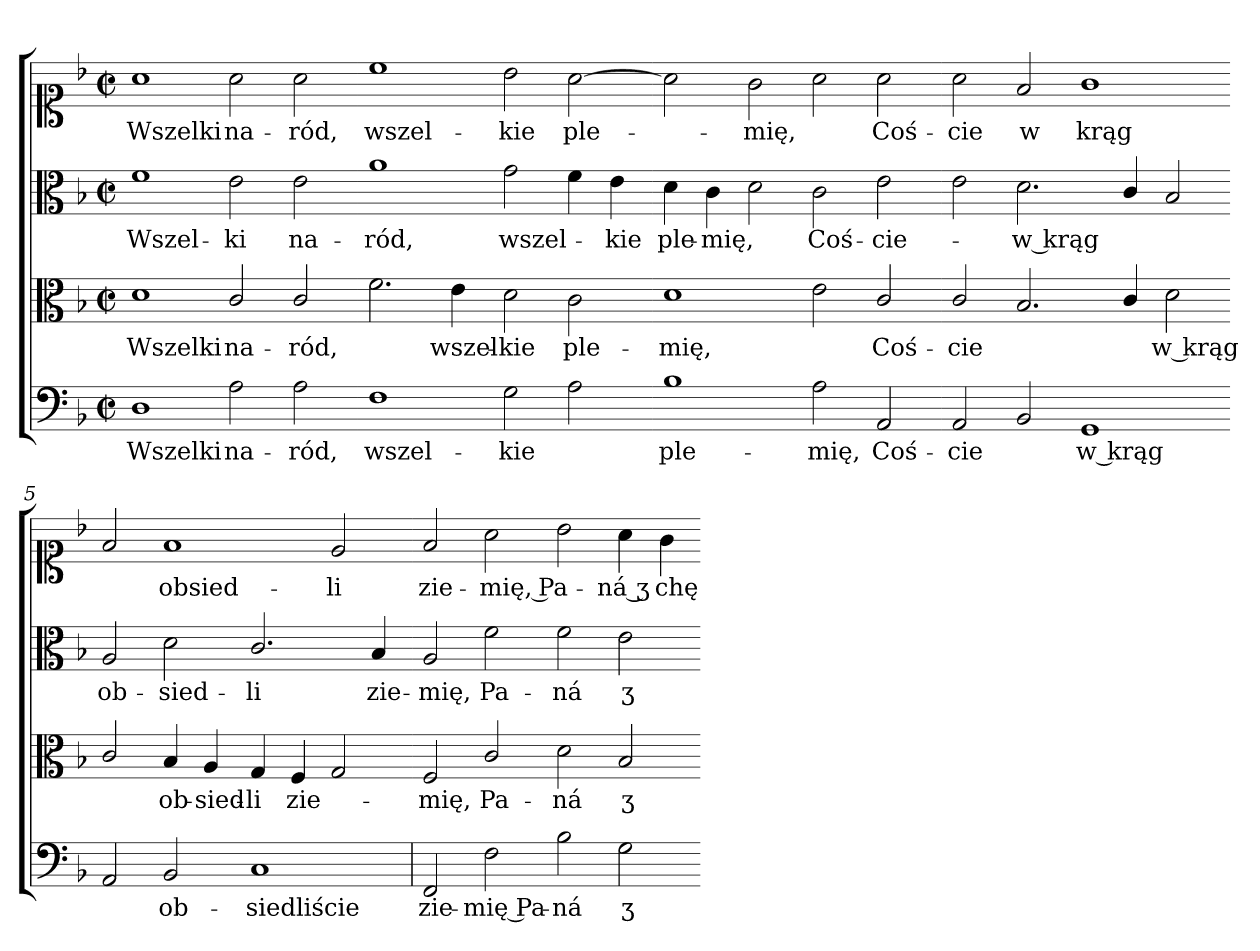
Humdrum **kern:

**kern	**text	**kern	**text	**kern	**text	**kern	**text
*part4	*part4	*part3	*part3	*part2	*part2	*part1	*part1
*staff4	*staff4	*staff3	*staff3	*staff2	*staff2	*staff1	*staff1
*clefF4	*	*clefC3	*	*clefC3	*	*clefC1	*
*k[b-]	*	*k[b-]	*	*k[b-]	*	*k[b-]	*
*M4/2	*	*M4/2	*	*M4/2	*	*M4/2	*
*met(c|)	*	*met(c|)	*	*met(c|)	*	*met(c|)	*
=1	=1	=1	=1	=1	=1	=1	=1
1D\	Wszelki	1d\	Wszelki	1f\	Wszel-	1a\	Wszelki
2A\	na-	2c/	na-	2e\	-ki	2a\	na-
2A\	-ród,	2c/	-ród,	2e\	na-	2a\	-ród,
=2-	=2-	=2-	=2-	=2-	=2-	=2-	=2-
1F\	wszel-	2.f\	.	1a\	-ród,	1cc\	wszel-
.	.	4e\	wszel-	.	.	.	.
2G\	-kie	2d\	-kie	2g\	wszel-	2b-\	-kie
2A\	.	2c\	ple-	4f\	.	[2a\	ple-
.	.	.	.	4e\	-kie	.	.
=3-	=3-	=3-	=3-	=3-	=3-	=3-	=3-
1B-\	ple-	1d\	-mię,	4d\	ple-	2a\]	.
.	.	.	.	4c\	-mię,	.	.
.	.	.	.	2d\	.	2g\	-mię,
2A\	-mię,	2e\	.	2c\	Coś-	2a\	.
2AA/	Coś-	2c/	Coś-	2e\	-cie-	2a\	Coś-
=4-	=4-	=4-	=4-	=4-	=4-	=4-	=4-
2AA/	-cie	2c/	-cie	2e\	.	2a\	-cie
2BB-/	.	2.B-/	.	2.d\	w krąg	2f/	w
1GG/	w krąg	.	.	.	.	1g\	krąg
.	.	4c/	.	4c/	.	.	.
.	.	2d\	w krąg	2B-/	.	.	.
=5-	=5-	=5-	=5-	=5-	=5-	=5-	=5-
2AA/	.	2c/	.	2A/	ob-	2f/	.
2BB-/	ob-	4B-/	ob-	2d\	-sied-	1f/	obsied-
.	.	4A/	-sied-	.	.	.	.
1C/	-siedliście	4G/	-li	2.c/	-li	.	.
.	.	4F/	zie-	.	.	.	.
.	.	2G/	.	.	.	2e/	-li
.	.	.	.	4B-/	zie-	.	.
=6	=6-	=6-	=6-	=6-	=6-	=6-	=6-
2FF/	zie-	2F/	-mię,	2A/	-mię,	2f/	zie-
2F\	-mię Pa-	2c/	Pa-	2f\	Pa-	2a\	-mię, Pa-
2B-\	-ná	2d\	-ná	2f\	-ná	2b-\	.
2G\	ʒ	2B-/	ʒ	2e\	ʒ	4a\	-ná ʒ
.	.	.	.	.	.	4g\	chę-
=-	=-	=-	=-	=-	=-	=-	=-
*-	*-	*-	*-	*-	*-	*-	*-
